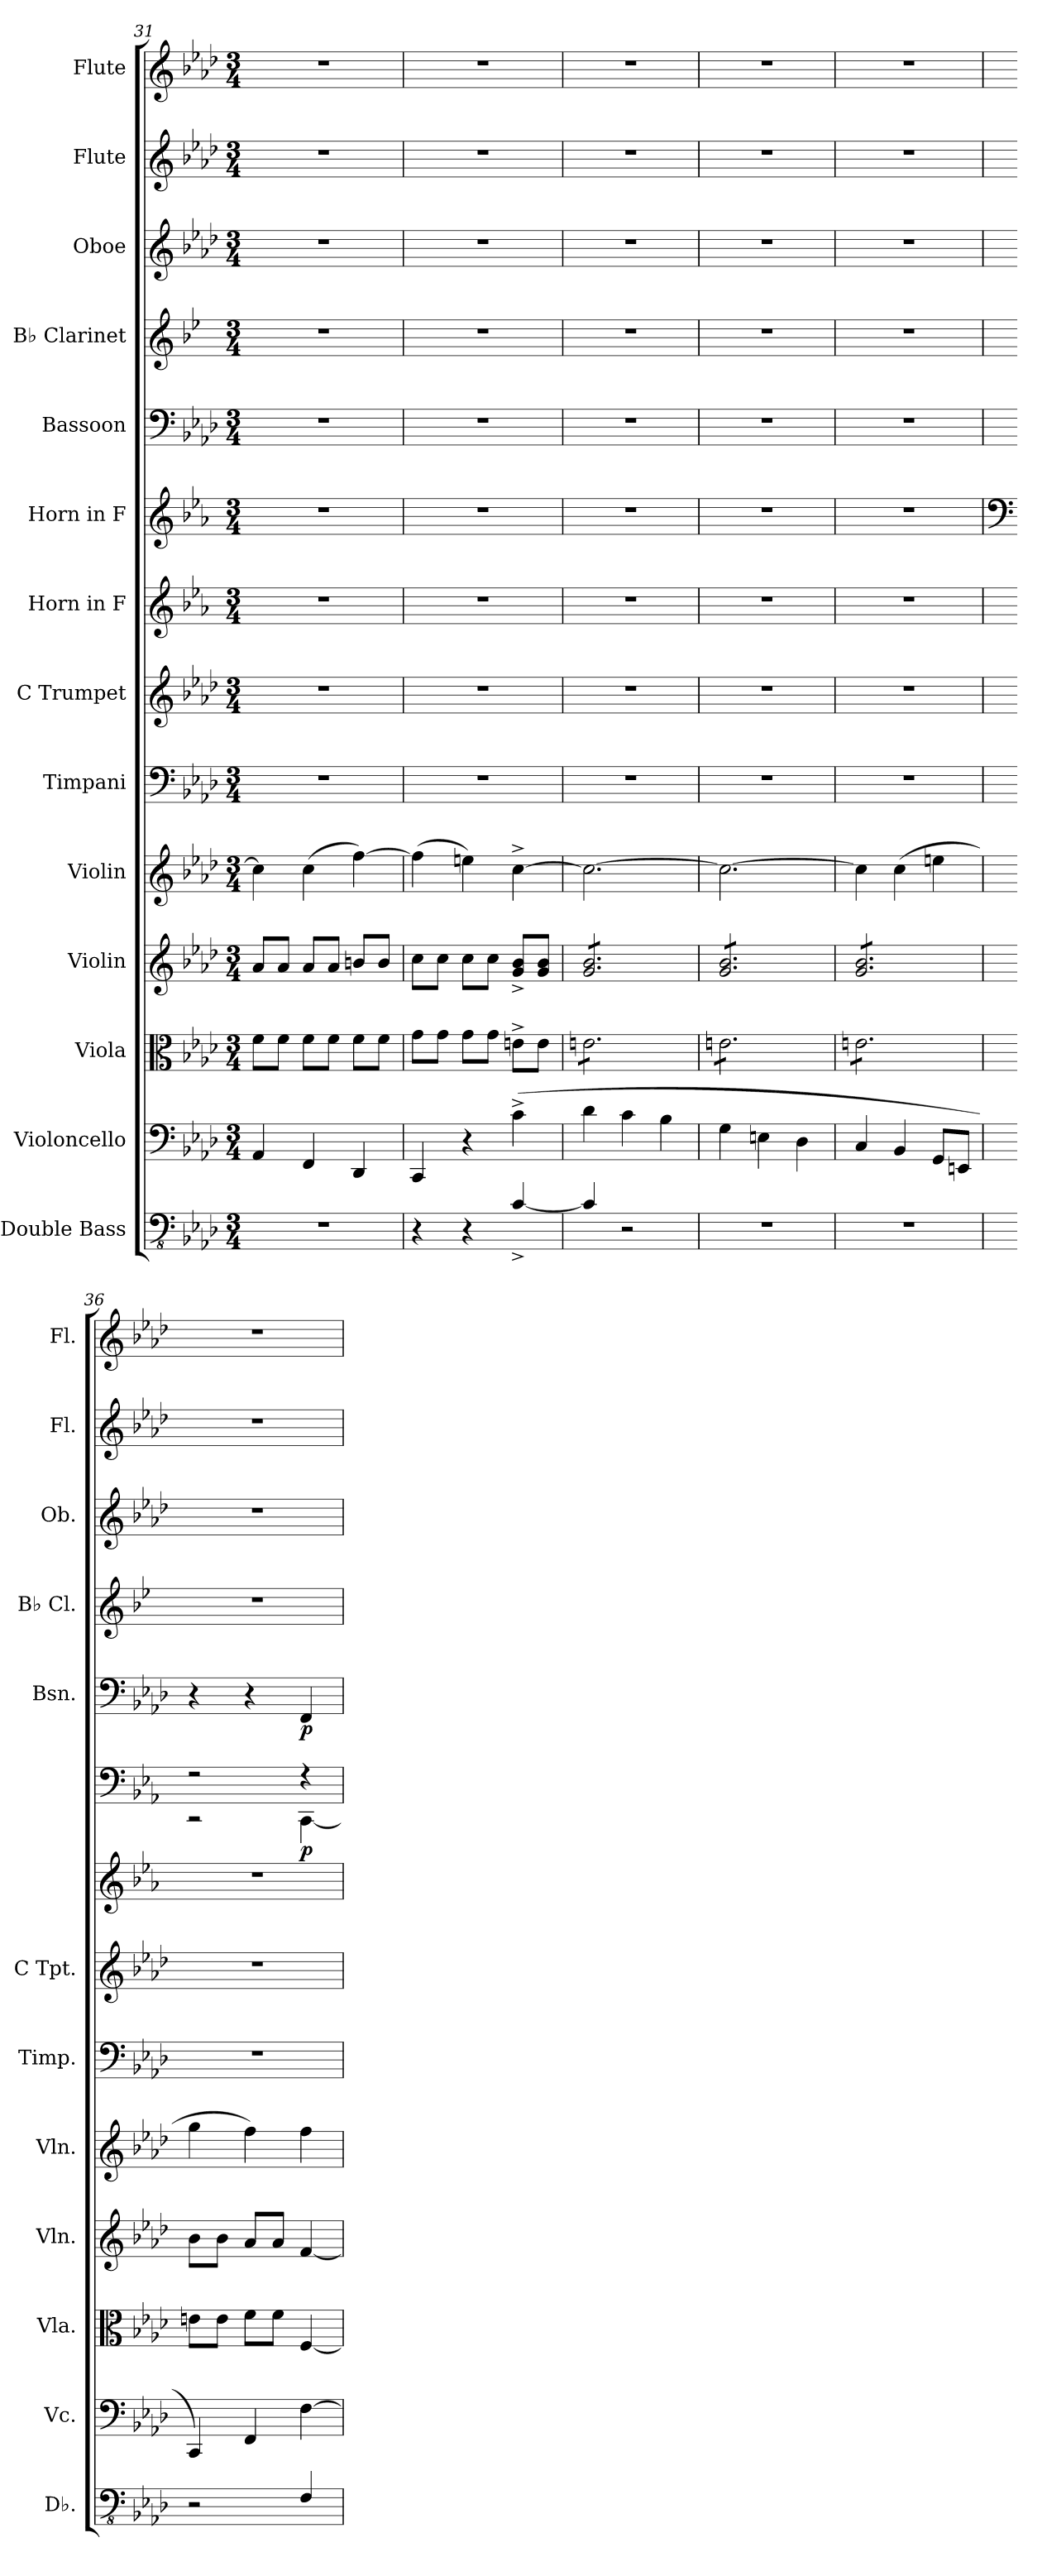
**kern	**kern	**kern	**kern	**kern	**kern	**kern	**kern	**kern	**dynam	**kern	**dynam	**kern	**kern	**kern	**kern
*part14	*part13	*part12	*part11	*part10	*part9	*part8	*part7	*part6	*part6	*part5	*part5	*part4	*part3	*part2	*part1
*staff14	*staff13	*staff12	*staff11	*staff10	*staff9	*staff8	*staff7	*staff6	*staff6	*staff5	*staff5	*staff4	*staff3	*staff2	*staff1
*I"Double Bass	*I"Violoncello	*I"Viola	*I"Violin	*I"Violin	*I"Timpani	*I"C Trumpet	*I"Horn in F	*I"Horn in F	*	*I"Bassoon	*	*I"B♭ Clarinet	*I"Oboe	*I"Flute	*I"Flute
*I'Db.	*I'Vc.	*I'Vla.	*I'Vln.	*I'Vln.	*I'Timp.	*I'C Tpt.	*	*	*	*I'Bsn.	*	*I'B♭ Cl.	*I'Ob.	*I'Fl.	*I'Fl.
*clefFv4	*clefF4	*clefC3	*clefG2	*clefG2	*clefF4	*clefG2	*clefG2	*clefG2	*	*clefF4	*	*clefG2	*clefG2	*clefG2	*clefG2
*ITrd7c12	*	*	*	*	*	*	*ITrd4c7	*ITrd4c7	*	*	*	*ITrd1c2	*	*	*
*k[b-e-a-d-]	*k[b-e-a-d-]	*k[b-e-a-d-]	*k[b-e-a-d-]	*k[b-e-a-d-]	*k[b-e-a-d-]	*k[b-e-a-d-]	*k[b-e-a-d-]	*k[b-e-a-d-]	*	*k[b-e-a-d-]	*	*k[b-e-a-d-]	*k[b-e-a-d-]	*k[b-e-a-d-]	*k[b-e-a-d-]
*M3/4	*M3/4	*M3/4	*M3/4	*M3/4	*M3/4	*M3/4	*M3/4	*M3/4	*	*M3/4	*	*M3/4	*M3/4	*M3/4	*M3/4
=31	=31	=31	=31	=31	=31	=31	=31	=31	=31	=31	=31	=31	=31	=31	=31
2.r	4AA-/	8f\L	8a-/L	4cc\]	2.r	2.r	2.r	2.r	.	2.r	.	2.r	2.r	2.r	2.r
.	.	8f\J	8a-/J	.	.	.	.	.	.	.	.	.	.	.	.
.	4FF/	8f\L	8a-/L	(4cc\	.	.	.	.	.	.	.	.	.	.	.
.	.	8f\J	8a-/J	.	.	.	.	.	.	.	.	.	.	.	.
.	4DD-/	8f\L	8bn/L	[4ff\)	.	.	.	.	.	.	.	.	.	.	.
.	.	8f\J	8b/J	.	.	.	.	.	.	.	.	.	.	.	.
!!LO:PB:g=z
=32	=32	=32	=32	=32	=32	=32	=32	=32	=32	=32	=32	=32	=32	=32	=32
4r	4CC/	8g\L	8cc\L	(4ff\]	2.r	2.r	2.r	2.r	.	2.r	.	2.r	2.r	2.r	2.r
.	.	8g\J	8cc\J	.	.	.	.	.	.	.	.	.	.	.	.
4r	4r	8g\L	8cc\L	4een\)	.	.	.	.	.	.	.	.	.	.	.
.	.	8g\J	8cc\J	.	.	.	.	.	.	.	.	.	.	.	.
[4CC^/	(4c^\	8en^\L	8g/^ 8b-/^L	[4cc^\	.	.	.	.	.	.	.	.	.	.	.
.	.	8e\J	8g/ 8b-/J	.	.	.	.	.	.	.	.	.	.	.	.
=33	=33	=33	=33	=33	=33	=33	=33	=33	=33	=33	=33	=33	=33	=33	=33
*	*	*tremolo	*	*	*	*	*	*	*	*	*	*	*	*	*
*	*	*	*tremolo	*	*	*	*	*	*	*	*	*	*	*	*
4CC/]	4d-\	8en\L	8g/ 8b-/L	2.cc\_	2.r	2.r	2.r	2.r	.	2.r	.	2.r	2.r	2.r	2.r
.	.	8en\	8g/ 8b-/	.	.	.	.	.	.	.	.	.	.	.	.
2r	4c\	8en\	8g/ 8b-/	.	.	.	.	.	.	.	.	.	.	.	.
.	.	8en\	8g/ 8b-/	.	.	.	.	.	.	.	.	.	.	.	.
.	4B-\	8en\	8g/ 8b-/	.	.	.	.	.	.	.	.	.	.	.	.
.	.	8en\J	8g/ 8b-/J	.	.	.	.	.	.	.	.	.	.	.	.
=34	=34	=34	=34	=34	=34	=34	=34	=34	=34	=34	=34	=34	=34	=34	=34
2.r	4G\	8en\L	8g/ 8b-/L	2.cc\_	2.r	2.r	2.r	2.r	.	2.r	.	2.r	2.r	2.r	2.r
.	.	8en\	8g/ 8b-/	.	.	.	.	.	.	.	.	.	.	.	.
.	4En\	8en\	8g/ 8b-/	.	.	.	.	.	.	.	.	.	.	.	.
.	.	8en\	8g/ 8b-/	.	.	.	.	.	.	.	.	.	.	.	.
.	4D-\	8en\	8g/ 8b-/	.	.	.	.	.	.	.	.	.	.	.	.
.	.	8en\J	8g/ 8b-/J	.	.	.	.	.	.	.	.	.	.	.	.
=35	=35	=35	=35	=35	=35	=35	=35	=35	=35	=35	=35	=35	=35	=35	=35
2.r	4C/	8en\L	8g/ 8b-/L	4cc\]	2.r	2.r	2.r	2.r	.	2.r	.	2.r	2.r	2.r	2.r
.	.	8en\	8g/ 8b-/	.	.	.	.	.	.	.	.	.	.	.	.
.	4BB-/	8en\	8g/ 8b-/	(4cc\	.	.	.	.	.	.	.	.	.	.	.
.	.	8en\	8g/ 8b-/	.	.	.	.	.	.	.	.	.	.	.	.
.	8GG/L	8en\	8g/ 8b-/	4een\	.	.	.	.	.	.	.	.	.	.	.
.	8EEn/J	8en\J	8g/ 8b-/J	.	.	.	.	.	.	.	.	.	.	.	.
*	*	*	*Xtremolo	*	*	*	*	*	*	*	*	*	*	*	*
*	*	*Xtremolo	*	*	*	*	*	*	*	*	*	*	*	*	*
=36	=36	=36	=36	=36	=36	=36	=36	=36	=36	=36	=36	=36	=36	=36	=36
*	*	*	*	*	*	*	*	*clefF4	*	*	*	*	*	*	*
*	*	*	*	*	*	*	*	*^	*	*	*	*	*	*	*
2r	4CC/)	8en\L	8b-\L	4gg\	2.r	2.r	2.r	2r	2r	.	4r	.	2.r	2.r	2.r	2.r
.	.	8e\J	8b-\J	.	.	.	.	.	.	.	.	.	.	.	.	.
.	4FF/	8f\L	8a-/L	4ff\)	.	.	.	.	.	.	4r	.	.	.	.	.
.	.	8f\J	8a-/J	.	.	.	.	.	.	.	.	.	.	.	.	.
!	!	!	!	!	!	!	!	!	!	!LO:DY:b	!	!LO:DY:b	!	!	!	!
4FFF/	[4F\	[4F/	[4f/	4ff\	.	.	.	4r	[4FFF\	p	4FF/	p	.	.	.	.
*	*	*	*	*	*	*	*	*v	*v	*	*	*	*	*	*	*
=	=	=	=	=	=	=	=	=	=	=	=	=	=	=	=
*-	*-	*-	*-	*-	*-	*-	*-	*-	*-	*-	*-	*-	*-	*-	*-
